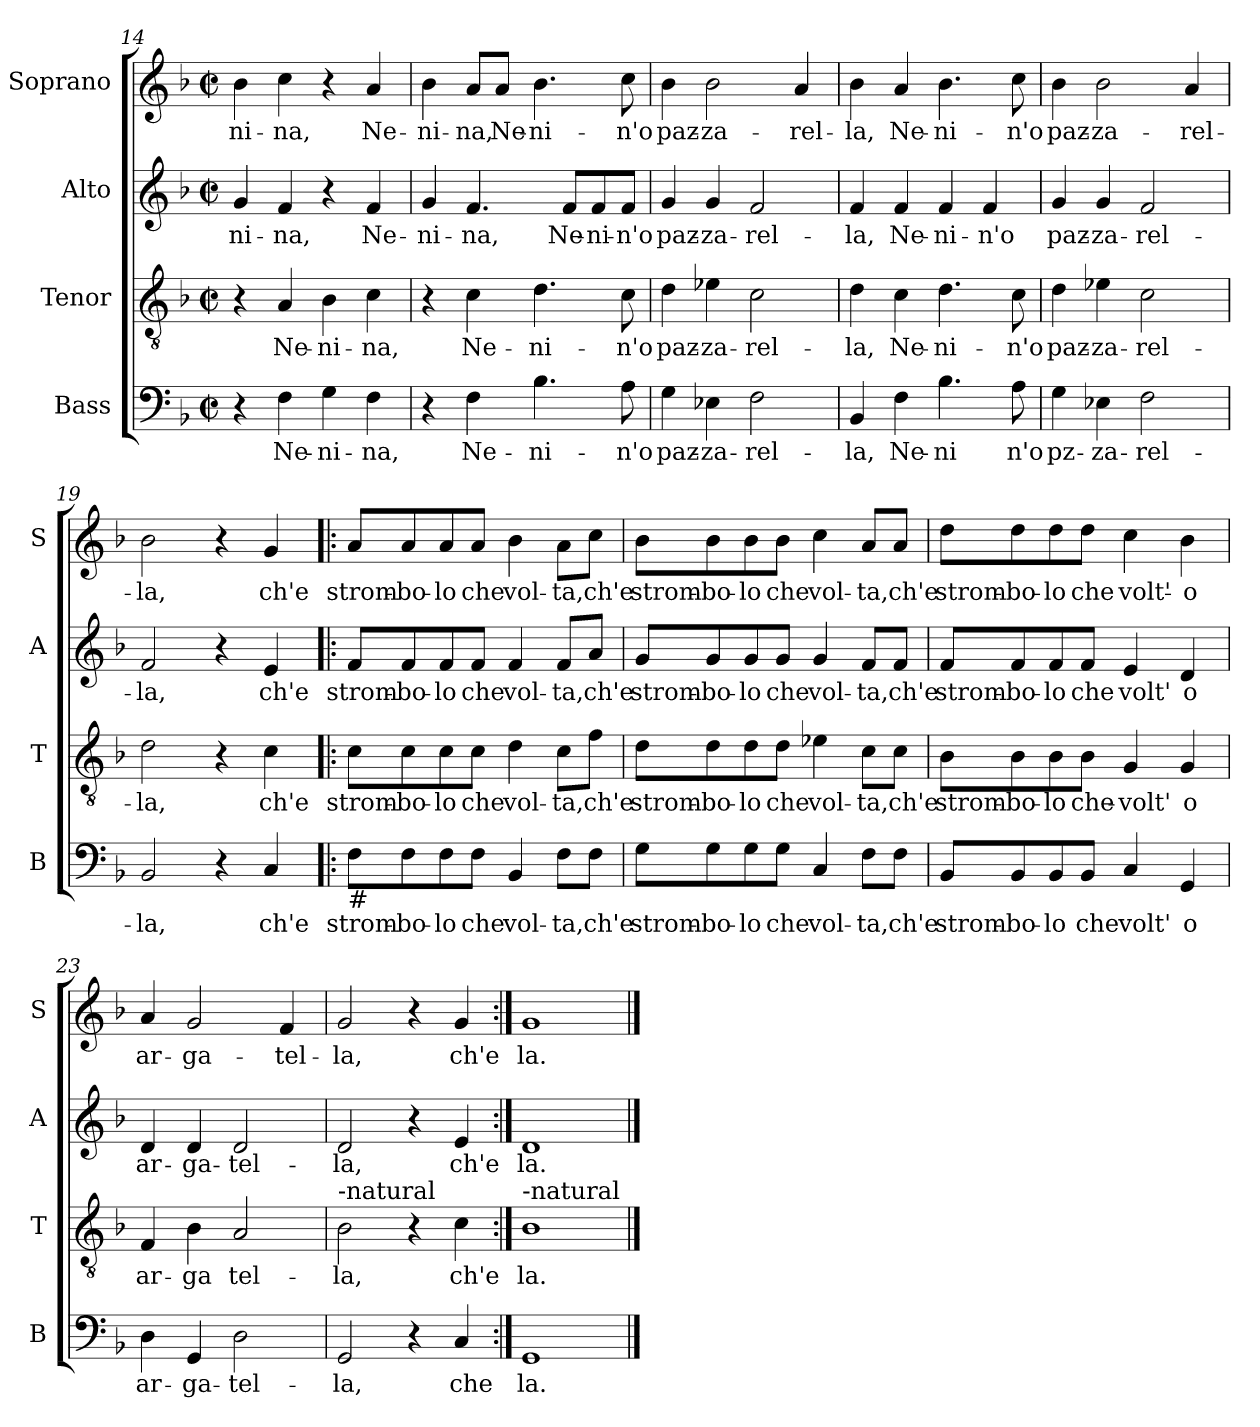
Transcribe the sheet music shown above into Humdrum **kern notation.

**kern	**text	**kern	**text	**kern	**text	**kern	**text
*part4	*part4	*part3	*part3	*part2	*part2	*part1	*part1
*staff4	*staff4	*staff3	*staff3	*staff2	*staff2	*staff1	*staff1
*I"Bass	*	*I"Tenor	*	*I"Alto	*	*I"Soprano	*
*I'B	*	*I'T	*	*I'A	*	*I'S	*
*clefF4	*	*clefGv2	*	*clefG2	*	*clefG2	*
*k[b-]	*	*k[b-]	*	*k[b-]	*	*k[b-]	*
*F:	*	*F:	*	*F:	*	*F:	*
*M2/2	*	*M2/2	*	*M2/2	*	*M2/2	*
*met(c|)	*	*met(c|)	*	*met(c|)	*	*met(c|)	*
=14	=14	=14	=14	=14	=14	=14	=14
4r	.	4r	.	4g/	-ni-	4b-\	-ni-
4F\	Ne-	4A/	Ne-	4f/	-na,	4cc\	-na,
4G\	-ni-	4B-\	-ni-	4r	.	4r	.
4F\	-na,	4c\	-na,	4f/	Ne-	4a/	Ne-
=15	=15	=15	=15	=15	=15	=15	=15
4r	.	4r	.	4g/	-ni-	4b-\	-ni-
4F\	Ne-	4c\	Ne-	4.f/	-na,	8a/L	-na,
.	.	.	.	.	.	8a/J	Ne-
4.B-\	-ni-	4.d\	-ni-	.	.	4.b-\	-ni-
.	.	.	.	8f/L	Ne-	.	.
.	.	.	.	8f/	-ni-	.	.
8A\	-n'o	8c\	-n'o	8f/J	-n'o	8cc\	-n'o
=16	=16	=16	=16	=16	=16	=16	=16
4G\	paz-	4d\	paz-	4g/	paz-	4b-\	paz-
4E-X\	-za-	4e-X\	-za-	4g/	-za-	2b-\	-za-
2F\	-rel-	2c\	-rel-	2f/	-rel-	.	.
.	.	.	.	.	.	4a/	-rel-
=17	=17	=17	=17	=17	=17	=17	=17
4BB-/	-la,	4d\	-la,	4f/	-la,	4b-\	-la,
4F\	Ne-	4c\	Ne-	4f/	Ne-	4a/	Ne-
4.B-\	-ni	4.d\	-ni-	4f/	-ni-	4.b-\	-ni-
.	.	.	.	4f/	-n'o	.	.
8A\	n'o	8c\	-n'o	.	.	8cc\	-n'o
=18	=18	=18	=18	=18	=18	=18	=18
4G\	pz-	4d\	paz-	4g/	paz-	4b-\	paz-
4E-X\	-za-	4e-X\	-za-	4g/	-za-	2b-\	-za-
2F\	-rel-	2c\	-rel-	2f/	-rel-	.	.
.	.	.	.	.	.	4a/	-rel-
!!LO:PB:g=z
=19	=19	=19	=19	=19	=19	=19	=19
2BB-/	-la,	2d\	-la,	2f/	-la,	2b-\	-la,
4r	.	4r	.	4r	.	4r	.
4C/	ch'e	4c\	ch'e	4e/	ch'e	4g/	ch'e
=20!|:	=20!|:	=20!|:	=20!|:	=20!|:	=20!|:	=20!|:	=20!|:
!LO:TX:b:t=#	!	!	!	!	!	!	!
8F\L	strom-	8c\L	strom-	8f/L	strom-	8a/L	strom-
8F\	-bo-	8c\	-bo-	8f/	-bo-	8a/	-bo-
8F\	-lo	8c\	-lo	8f/	-lo	8a/	-lo
8F\J	che	8c\J	che	8f/J	che	8a/J	che
4BB-/	vol-	4d\	vol-	4f/	vol-	4b-\	vol-
8F\L	-ta,	8c\L	-ta,	8f/L	-ta,	8a\L	-ta,
8F\J	ch'e	8f\J	ch'e	8a/J	ch'e	8cc\J	ch'e
=21	=21	=21	=21	=21	=21	=21	=21
8G\L	strom-	8d\L	strom-	8g/L	strom-	8b-\L	strom-
8G\	-bo-	8d\	-bo-	8g/	-bo-	8b-\	-bo-
8G\	-lo	8d\	-lo	8g/	-lo	8b-\	-lo
8G\J	che	8d\J	che	8g/J	che	8b-\J	che
4C/	vol-	4e-X\	vol-	4g/	vol-	4cc\	vol-
8F\L	-ta,	8c\L	-ta,	8f/L	-ta,	8a/L	-ta,
8F\J	ch'e	8c\J	ch'e	8f/J	ch'e	8a/J	ch'e
=22	=22	=22	=22	=22	=22	=22	=22
8BB-/L	strom-	8B-\L	strom-	8f/L	strom-	8dd\L	strom-
8BB-/	-bo-	8B-\	-bo-	8f/	-bo-	8dd\	-bo-
8BB-/	-lo	8B-\	-lo	8f/	-lo	8dd\	-lo
8BB-/J	che	8B-\J	che-	8f/J	che	8dd\J	che
4C/	volt'	4G/	-volt'	4e/	volt'	4cc\	volt'-
4GG/	o	4G/	o	4d/	o	4b-\	-o
!!LO:LB:g=z
=23	=23	=23	=23	=23	=23	=23	=23
4D\	ar-	4F/	ar-	4d/	ar-	4a/	ar-
4GG/	-ga-	4B-\	-ga	4d/	-ga-	2g/	-ga-
2D\	-tel-	2A/	tel-	2d/	-tel-	.	.
.	.	.	.	.	.	4f/	-tel-
=24	=24	=24	=24	=24	=24	=24	=24
!	!	!LO:TX:a:t=-natural	!	!	!	!	!
2GG/	-la,	2B-\	-la,	2d/	-la,	2g/	-la,
4r	.	4r	.	4r	.	4r	.
4C/	che	4c\	ch'e	4e/	ch'e	4g/	ch'e
=25:|!	=25:|!	=25:|!	=25:|!	=25:|!	=25:|!	=25:|!	=25:|!
!	!	!LO:TX:a:t=-natural	!	!	!	!	!
1GG	la.	1B-	la.	1d	la.	1g	la.
==	==	==	==	==	==	==	==
*-	*-	*-	*-	*-	*-	*-	*-
